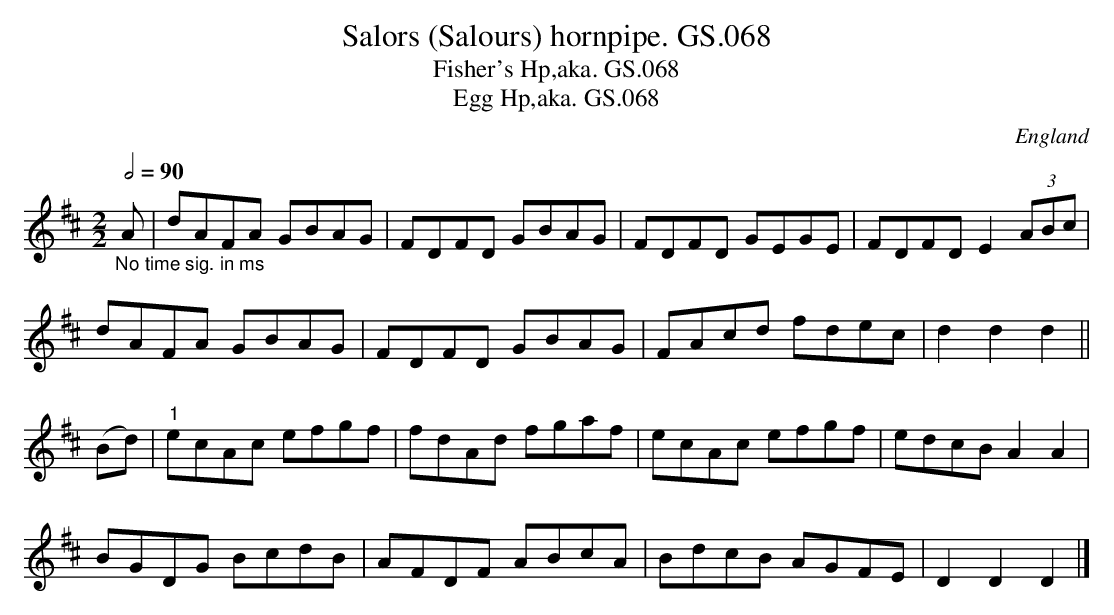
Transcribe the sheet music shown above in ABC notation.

X:1
T:Salors (Salours) hornpipe. GS.068
T:Fisher's Hp,aka. GS.068
T:Egg Hp,aka. GS.068
M:2/2
L:1/8
Q:1/2=90
O:England
K:D major
"_No time sig. in ms"
A | dAFA GBAG | FDFD GBAG | FDFD GEGE | FDFD E2 (3ABc |!
dAFA GBAG | FDFD GBAG |FAcd fdec | d2d2d2 ||!
(Bd) | "^1" ecAc efgf |fdAd fgaf | ecAc efgf | edcB A2A2 |!
BGDG BcdB | AFDF ABcA | BdcB AGFE | D2D2D2 |]
